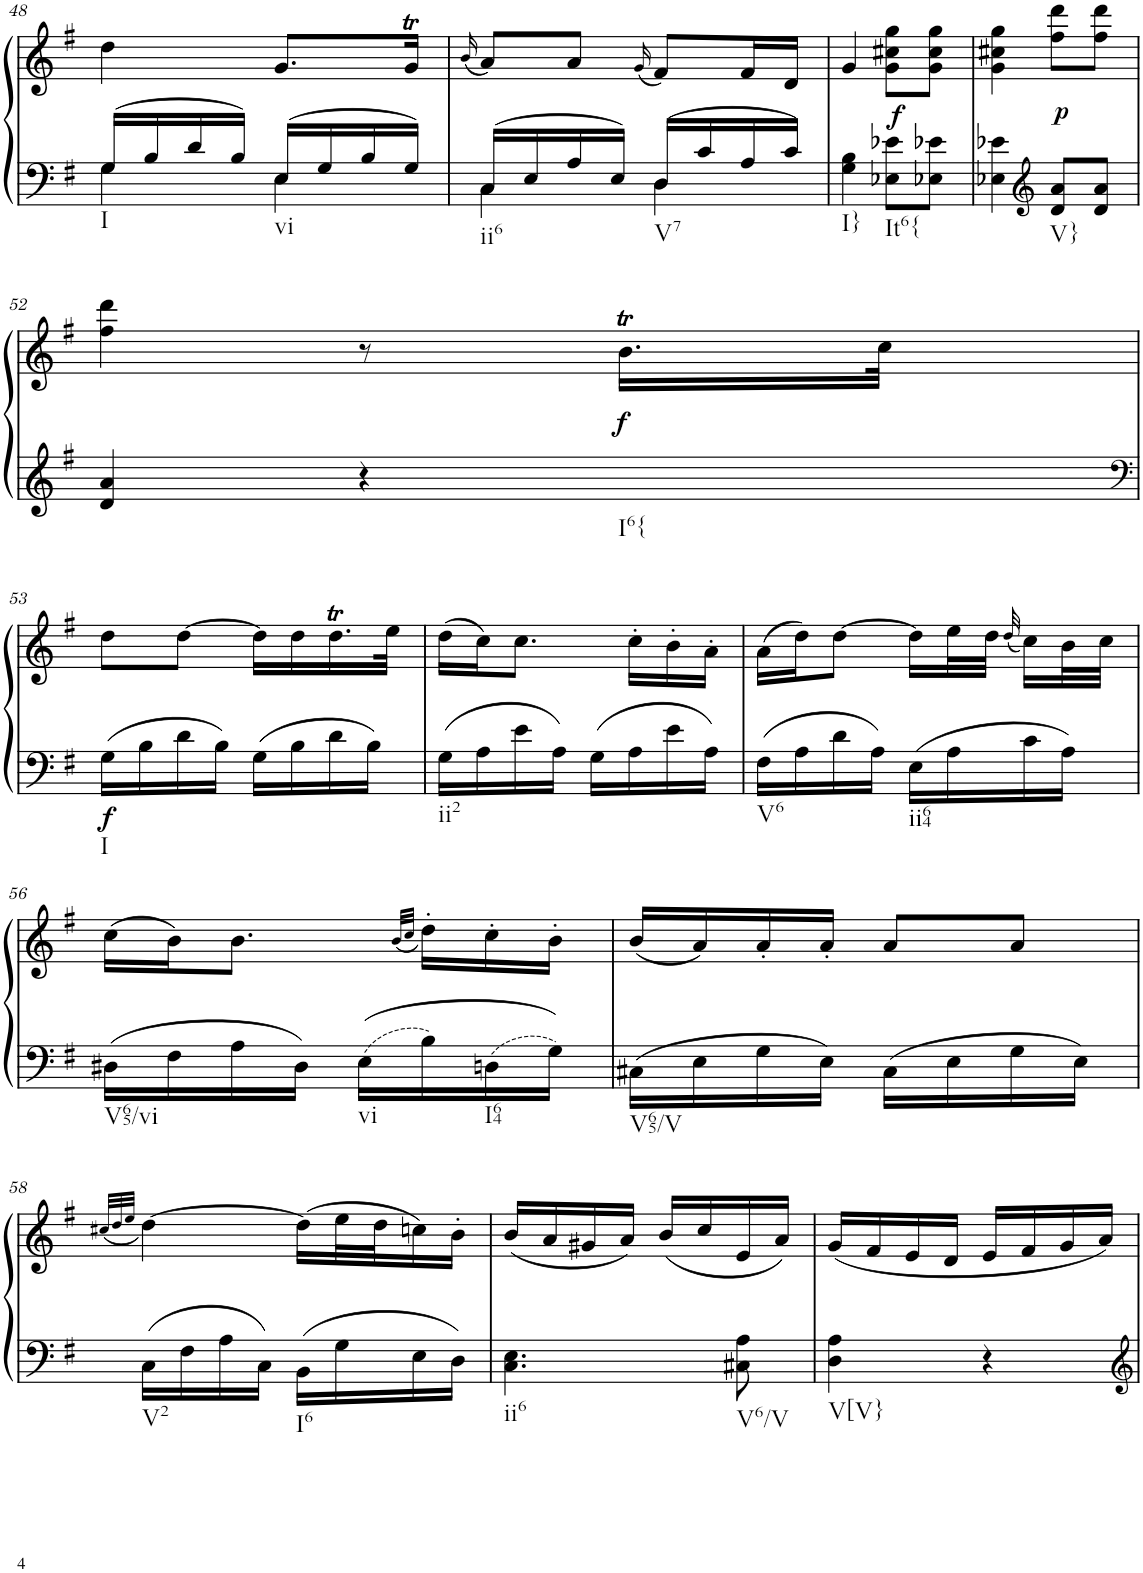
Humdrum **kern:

**kern	**kern	**dynam
*part1	*part1	*part1
*staff2	*staff1	*staff1/2
*I"Klavier linke Hand	*	*
!!LO:PB:g=z
*clefF4	*clefG2	*
*k[f#]	*k[f#]	*
*M2/4	*M2/4	*
=48	=48	=48
*^	*	*
!LO:TX:b:t=I	!	!	!
16G/LL	4G\	4dd\	.
16B/	.	.	.
16d/	.	.	.
16B/JJ	.	.	.
!LO:TX:b:t=vi	!	!	!
16E/LL	4E\	8.g/L	.
16G/	.	.	.
16B/	.	.	.
16G/JJ	.	16gT/Jk	.
=49	=49	=49	=49
.	.	(16qb/	.
!LO:TX:b:t=ii6	!	!	!
16C/LL	4C\	8a/L)	.
16E/	.	.	.
16A/	.	8a/J	.
16E/JJ	.	.	.
.	.	(16qg/	.
!LO:TX:b:t=V7	!	!	!
16D/LL	4D\	8f#/L)	.
16c/	.	.	.
16A/	.	16f#/L	.
16c/JJ	.	16d/JJ	.
*v	*v	*	*
=50	=50	=50
!LO:TX:b:t=I}	!	!
4G\ 4B\	4g/	.
!LO:TX:b:t=It6{	!	!
!	!	!LO:DY:b
8E-X\ 8e-X\L	8g\ 8cc#X\ 8gg\L	f
8E-X\ 8e-X\J	8g\ 8cc#\ 8gg\J	.
=51	=51	=51
4E-X\ 4e-X\	4g\ 4cc#X\ 4gg\	.
*clefG2	*	*
!LO:TX:b:t=V}	!	!
!	!	!LO:DY:b
8d/ 8a/L	8ff#\ 8ddd\L	p
8d/ 8a/J	8ff#\ 8ddd\J	.
!!LO:LB:g=z
=52	=52	=52
4d/ 4a/	4ff#\ 4ddd\	.
!LO:TX:b:t=I6{	!	!
4r	8r	.
!	!	!LO:DY:b
.	16.bt\LL	f
.	32cc\JJk	.
!!LO:LB:g=z
=53	=53	=53
*clefF4	*	*
!LO:TX:b:t=I	!	!
!	!	!LO:DY:b=2
16G\LL	8dd\L	f
16B\	.	.
16d\	[8dd\J	.
16B\JJ	.	.
16G\LL	16dd\LL]	.
16B\	16dd\	.
16d\	16.ddT\	.
16B\JJ	.	.
.	32ee\JJk	.
=54	=54	=54
!LO:TX:b:t=ii2	!	!
16G\LL	(16dd\LL	.
16A\	16cc\J)	.
16e\	8.cc\J	.
16A\JJ	.	.
16G\LL	.	.
16A\	16cc'\LL	.
16e\	16b'\	.
16A\JJ	16a'\JJ	.
=55	=55	=55
!LO:TX:b:t=V6	!	!
16F#\LL	(16a\LL	.
16A\	16dd\J)	.
16d\	[8dd\J	.
16A\JJ	.	.
!LO:TX:b:t=ii64	!	!
16E\LL	16dd\LL]	.
16A\	32ee\L	.
.	32dd\JJJ	.
.	(32qdd/	.
16c\	16cc\LL)	.
16A\JJ	32b\L	.
.	32cc\JJJ	.
!!LO:LB:g=z
=56	=56	=56
!LO:TX:b:t=V65/vi	!	!
16D#X\LL	(16cc\LL	.
16F#\	16b\J)	.
16A\	8.b\J	.
16D#\JJ	.	.
!LO:TX:b:t=vi	!	!
16E\LL	.	.
.	(32qb/LLL	.
.	32qcc/JJJ	.
16B\	16dd'\LL)	.
!LO:TX:b:t=I64	!	!
16Dn\	16cc'\	.
16G\JJ	16b'\JJ	.
=57	=57	=57
!LO:TX:b:t=V65/V	!	!
16C#X\LL	(16b/LL	.
16E\	16a/)	.
16G\	16a'/	.
16E\JJ	16a'/JJ	.
16C#\LL	8a/L	.
16E\	.	.
16G\	8a/J	.
16E\JJ	.	.
!!LO:LB:g=z
=58	=58	=58
.	(32qcc#X/LLL	.
.	32qdd/	.
.	32qee/JJJ	.
!LO:TX:b:t=V2	!	!
16C\LL	[4dd\)	.
16F#\	.	.
16A\	.	.
16C\JJ	.	.
!LO:TX:b:t=I6	!	!
16BB\LL	(16dd\LL]	.
16G\	32ee\L	.
.	32dd\J	.
16E\	16ccn\)	.
16D\JJ	16b'\JJ	.
=59	=59	=59
!LO:TX:b:t=ii6	!	!
4.C\ 4.E\	(16b/LL	.
.	16a/	.
.	16g#X/	.
.	16a/JJ)	.
.	(16b/LL	.
.	16cc/	.
!LO:TX:b:t=V6/V	!	!
8C#X\ 8A\	16e/	.
.	16a/JJ)	.
=60	=60	=60
!LO:TX:b:t=V[V}	!	!
4D\ 4A\	(16g/LL	.
.	16f#/	.
.	16e/	.
.	16d/JJ	.
4r	16e/LL	.
.	16f#/	.
.	16g/	.
.	16a/JJ)	.
=	=	=
*-	*-	*-
